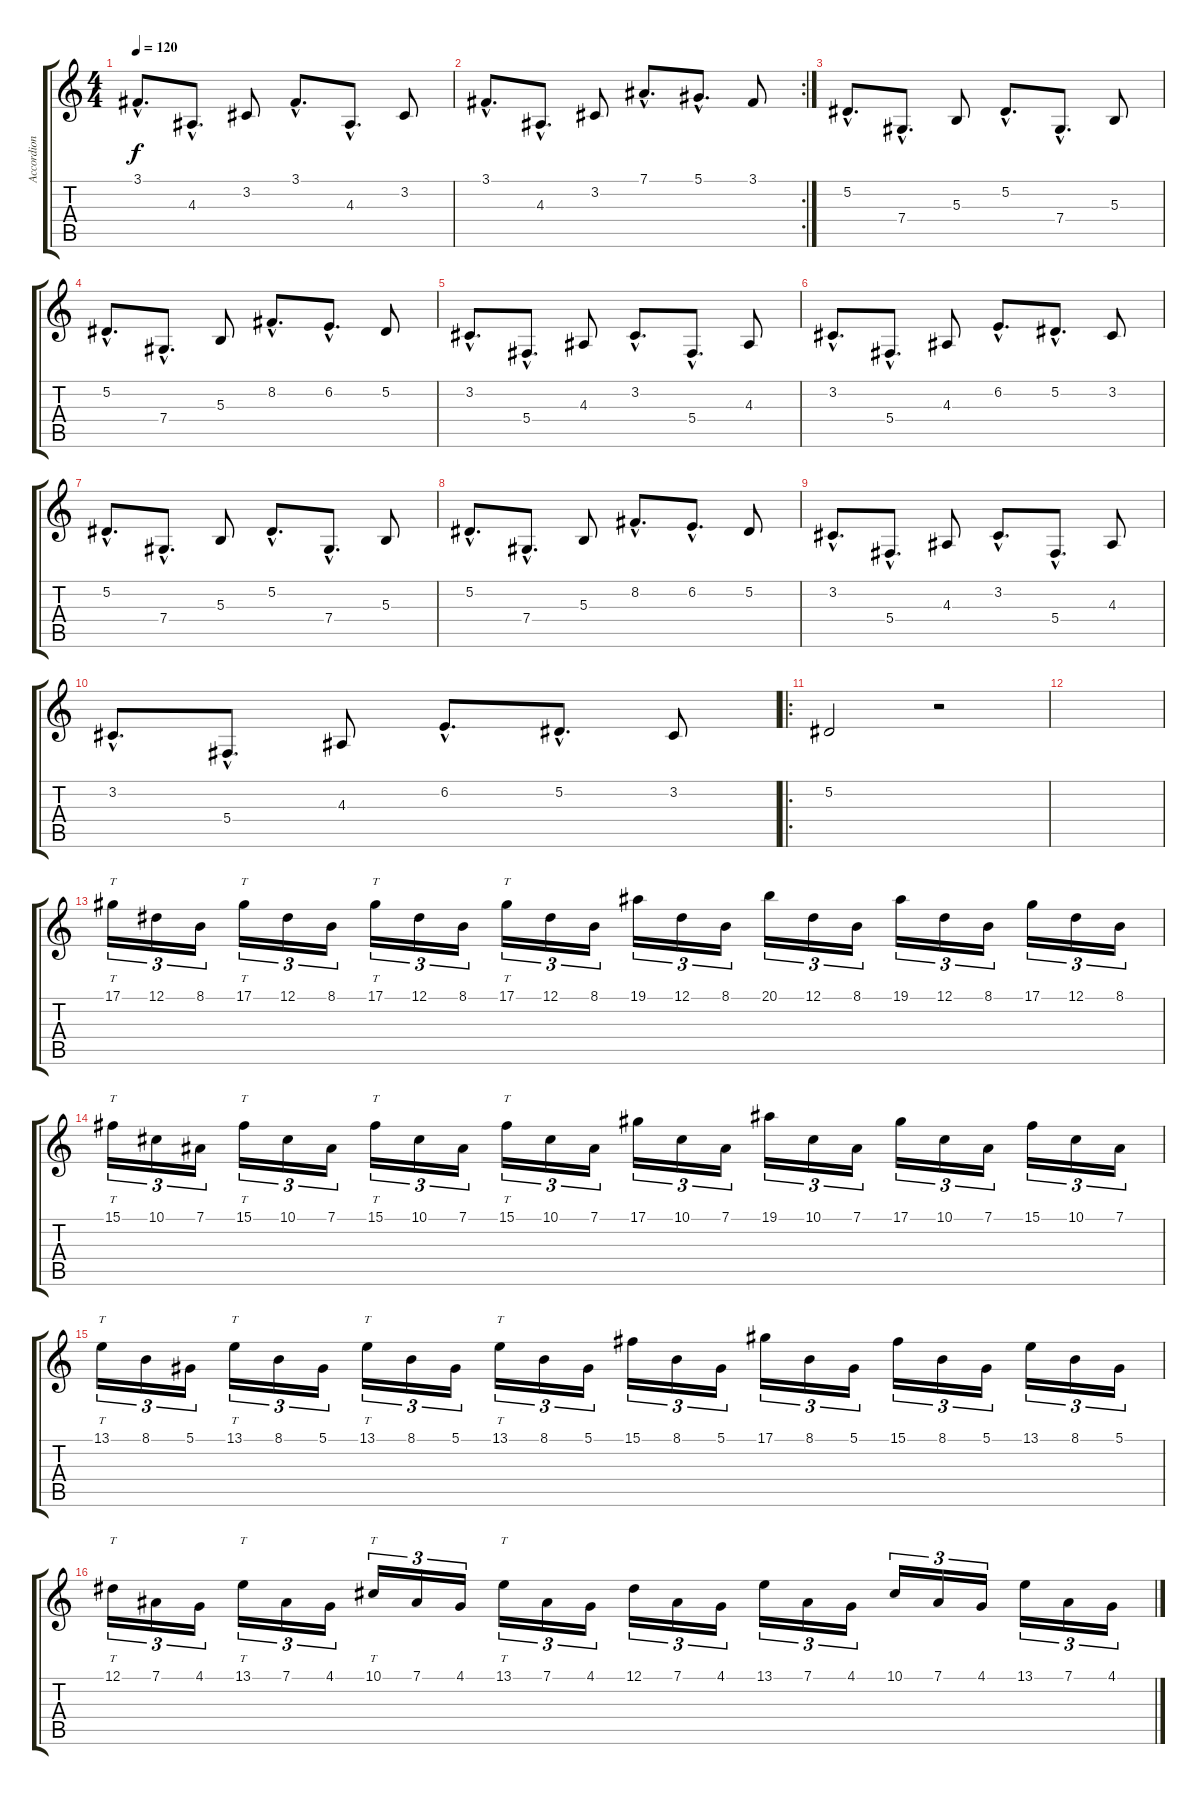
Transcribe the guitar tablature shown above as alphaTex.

\track ("Accordion" "Accordion") {instrument tangoaccordion}
\staff {score tabs}
\tuning (Eb4 Bb3 Gb3 Db3 Ab2 Eb2) {hide}
\ts (4 4)
\tempo 120
\clef g2
\ks c
3.1{hac}.8{d dy f} 4.3{hac}.8{d} 3.2.8 3.1{hac}.8{d} 4.3{hac}.8{d} 3.2.8 |
\rc 2
3.1{hac}.8{d} 4.3{hac}.8{d} 3.2.8 7.1{hac}.8{d} 5.1{hac}.8{d} 3.1.8 |
5.2{hac}.8{d} 7.4{hac}.8{d} 5.3.8 5.2{hac}.8{d} 7.4{hac}.8{d} 5.3.8 |
5.2{hac}.8{d} 7.4{hac}.8{d} 5.3.8 8.2{hac}.8{d} 6.2{hac}.8{d} 5.2.8 |
3.2{hac}.8{d} 5.4{hac}.8{d} 4.3.8 3.2{hac}.8{d} 5.4{hac}.8{d} 4.3.8 |
3.2{hac}.8{d} 5.4{hac}.8{d} 4.3.8 6.2{hac}.8{d} 5.2{hac}.8{d} 3.2.8 |
5.2{hac}.8{d} 7.4{hac}.8{d} 5.3.8 5.2{hac}.8{d} 7.4{hac}.8{d} 5.3.8 |
5.2{hac}.8{d} 7.4{hac}.8{d} 5.3.8 8.2{hac}.8{d} 6.2{hac}.8{d} 5.2.8 |
3.2{hac}.8{d} 5.4{hac}.8{d} 4.3.8 3.2{hac}.8{d} 5.4{hac}.8{d} 4.3.8 |
3.2{hac}.8{d} 5.4{hac}.8{d} 4.3.8 6.2{hac}.8{d} 5.2{hac}.8{d} 3.2.8 |
\ro
5.2.2 r.2 |
|
17.1.16{tt tu (3 2)} 12.1.16{tu (3 2)} 8.1.16{tu (3 2)} 17.1.16{tt tu (3 2)} 12.1.16{tu (3 2)} 8.1.16{tu (3 2)} 17.1.16{tt tu (3 2)} 12.1.16{tu (3 2)} 8.1.16{tu (3 2)} 17.1.16{tt tu (3 2)} 12.1.16{tu (3 2)} 8.1.16{tu (3 2)} 19.1.16{tu (3 2)} 12.1.16{tu (3 2)} 8.1.16{tu (3 2)} 20.1.16{tu (3 2)} 12.1.16{tu (3 2)} 8.1.16{tu (3 2)} 19.1.16{tu (3 2)} 12.1.16{tu (3 2)} 8.1.16{tu (3 2)} 17.1.16{tu (3 2)} 12.1.16{tu (3 2)} 8.1.16{tu (3 2)} |
15.1.16{tt tu (3 2)} 10.1.16{tu (3 2)} 7.1.16{tu (3 2)} 15.1.16{tt tu (3 2)} 10.1.16{tu (3 2)} 7.1.16{tu (3 2)} 15.1.16{tt tu (3 2)} 10.1.16{tu (3 2)} 7.1.16{tu (3 2)} 15.1.16{tt tu (3 2)} 10.1.16{tu (3 2)} 7.1.16{tu (3 2)} 17.1.16{tu (3 2)} 10.1.16{tu (3 2)} 7.1.16{tu (3 2)} 19.1.16{tu (3 2)} 10.1.16{tu (3 2)} 7.1.16{tu (3 2)} 17.1.16{tu (3 2)} 10.1.16{tu (3 2)} 7.1.16{tu (3 2)} 15.1.16{tu (3 2)} 10.1.16{tu (3 2)} 7.1.16{tu (3 2)} |
13.1.16{tt tu (3 2)} 8.1.16{tu (3 2)} 5.1.16{tu (3 2)} 13.1.16{tt tu (3 2)} 8.1.16{tu (3 2)} 5.1.16{tu (3 2)} 13.1.16{tt tu (3 2)} 8.1.16{tu (3 2)} 5.1.16{tu (3 2)} 13.1.16{tt tu (3 2)} 8.1.16{tu (3 2)} 5.1.16{tu (3 2)} 15.1.16{tu (3 2)} 8.1.16{tu (3 2)} 5.1.16{tu (3 2)} 17.1.16{tu (3 2)} 8.1.16{tu (3 2)} 5.1.16{tu (3 2)} 15.1.16{tu (3 2)} 8.1.16{tu (3 2)} 5.1.16{tu (3 2)} 13.1.16{tu (3 2)} 8.1.16{tu (3 2)} 5.1.16{tu (3 2)} |
12.1.16{tt tu (3 2)} 7.1.16{tu (3 2)} 4.1.16{tu (3 2)} 13.1.16{tt tu (3 2)} 7.1.16{tu (3 2)} 4.1.16{tu (3 2)} 10.1.16{tt tu (3 2)} 7.1.16{tu (3 2)} 4.1.16{tu (3 2)} 13.1.16{tt tu (3 2)} 7.1.16{tu (3 2)} 4.1.16{tu (3 2)} 12.1.16{tu (3 2)} 7.1.16{tu (3 2)} 4.1.16{tu (3 2)} 13.1.16{tu (3 2)} 7.1.16{tu (3 2)} 4.1.16{tu (3 2)} 10.1.16{tu (3 2)} 7.1.16{tu (3 2)} 4.1.16{tu (3 2)} 13.1.16{tu (3 2)} 7.1.16{tu (3 2)} 4.1.16{tu (3 2)}
